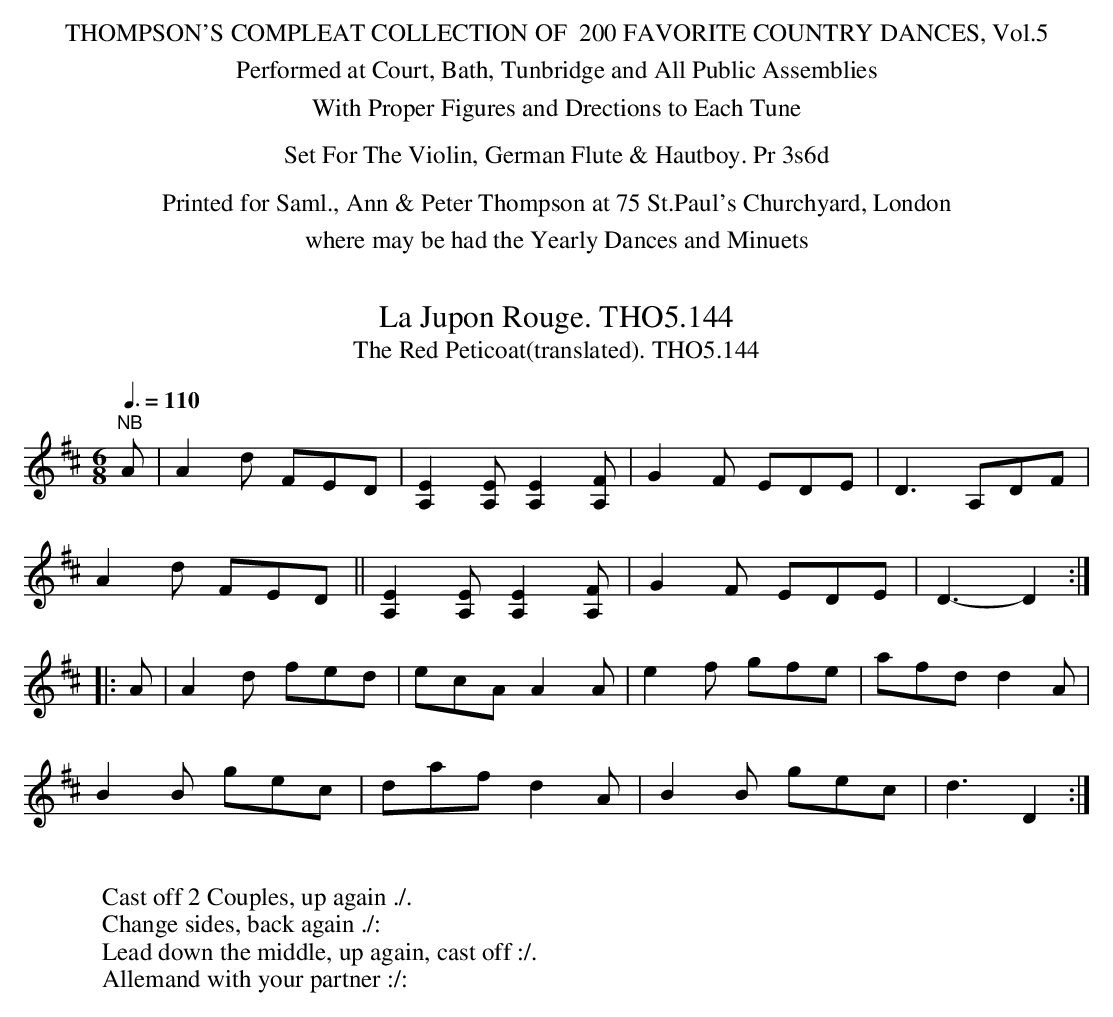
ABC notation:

X:1
T:Jupon Rouge. THO5.144, La
T:Red Peticoat(translated). THO5.144, The
M:6/8
L:1/8
Q:3/8=110
K:D
"^NB"A|A2d FED|[E2A,2][EA,] [E2A,2][FA,]|G2F EDE|D3 A,DF|
A2d FED||[E2A,2][EA,] [E2A,2][FA,]|G2F EDE|D3-D2:|
|:A|A2d fed|ecA A2A|e2f gfe|afd d2A|
B2B gec|daf d2A|B2B gec|d3 D2:|
W:
W:Cast off 2 Couples, up again ./.
W:Change sides, back again ./:
W:Lead down the middle, up again, cast off :/.
W:Allemand with your partner :/:
